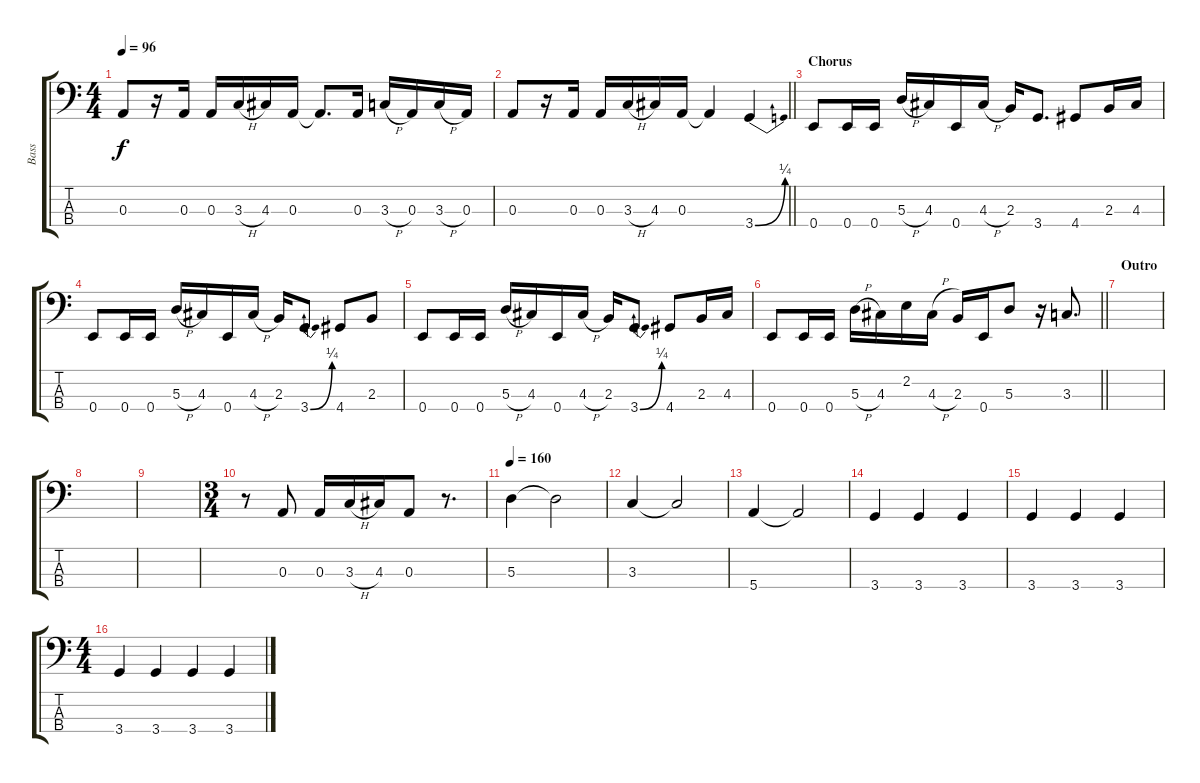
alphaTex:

\track ("Bass" "Bass") {instrument electricbasspick}
\staff {score tabs}
\tuning (G2 D2 A1 E1) {hide}
\ts (4 4)
\tempo 96
\clef f4
\ks c
0.3.8{dy f} r.16 0.3.16 0.3.16 3.3{h}.16 4.3.16 0.3.16 0.3{t}.8{d} 0.3.16 3.3{h}.16 0.3.16 3.3{h}.16 0.3.16 |
\barLineRight lightlight
0.3.8 r.16 0.3.16 0.3.16 3.3{h}.16 4.3.16 0.3.16 0.3{t}.4 3.4{be (bend 0 0 60 1)}.4 |
\section ("" "Chorus")
0.4.8 0.4.16 0.4.16 5.3{h}.16 4.3.16 0.4.16 4.3{h}.16 2.3.16 3.4.8{d} 4.4.8 2.3.16 4.3.16 |
0.4.8 0.4.16 0.4.16 5.3{h}.16 4.3.16 0.4.16 4.3{h}.16 2.3.16 3.4{be (bend 0 0 60 1)}.8{d} 4.4.8 2.3.8 |
0.4.8 0.4.16 0.4.16 5.3{h}.16 4.3.16 0.4.16 4.3{h}.16 2.3.16 3.4{be (bend 0 0 60 1)}.8{d} 4.4.8 2.3.16 4.3.16 |
\barLineRight lightlight
0.4.8 0.4.16 0.4.16 5.3{h}.16 4.3.16 2.2.16 4.3{h}.16 2.3.16 0.4.16 5.3.8 r.16 3.3.8{d} |
\section ("" "Outro")
|
|
|
\ts (3 4)
r.8 0.3.8 0.3.16 3.3{h}.16 4.3.16 0.3.8 r.8{d} |
\tempo 160
5.3.4 5.3{t}.2 |
3.3.4 3.3{t}.2 |
5.4.4 5.4{t}.2 |
3.4.4 3.4.4 3.4.4 |
3.4.4 3.4.4 3.4.4 |
\ts (4 4)
3.4.4 3.4.4 3.4.4 3.4.4
